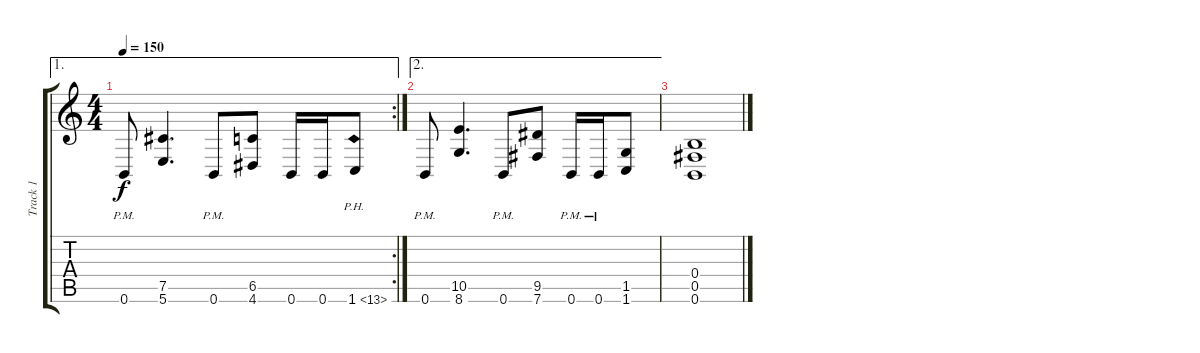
\track ("Track 1" "Track 1") {instrument distortionguitar}
\staff {score tabs}
\tuning (Db4 Ab3 E3 B2 Gb2 B1) {hide}
\ae 1
\rc 2
\ts (4 4)
\tempo 150
\clef g2
\ks c
0.6{pm}.8{dy f} (7.5 5.6).4{d} 0.6{pm}.8 (6.5 4.6).8 0.6.16 0.6.16 1.6{ph 12}.8 |
\ae 2
0.6{pm}.8 (10.5 8.6).4{d} 0.6{pm}.8 (9.5 7.6).8 0.6{pm}.16 0.6{pm}.16 (1.5 1.6).8 |
(0.4 0.5 0.6).1
